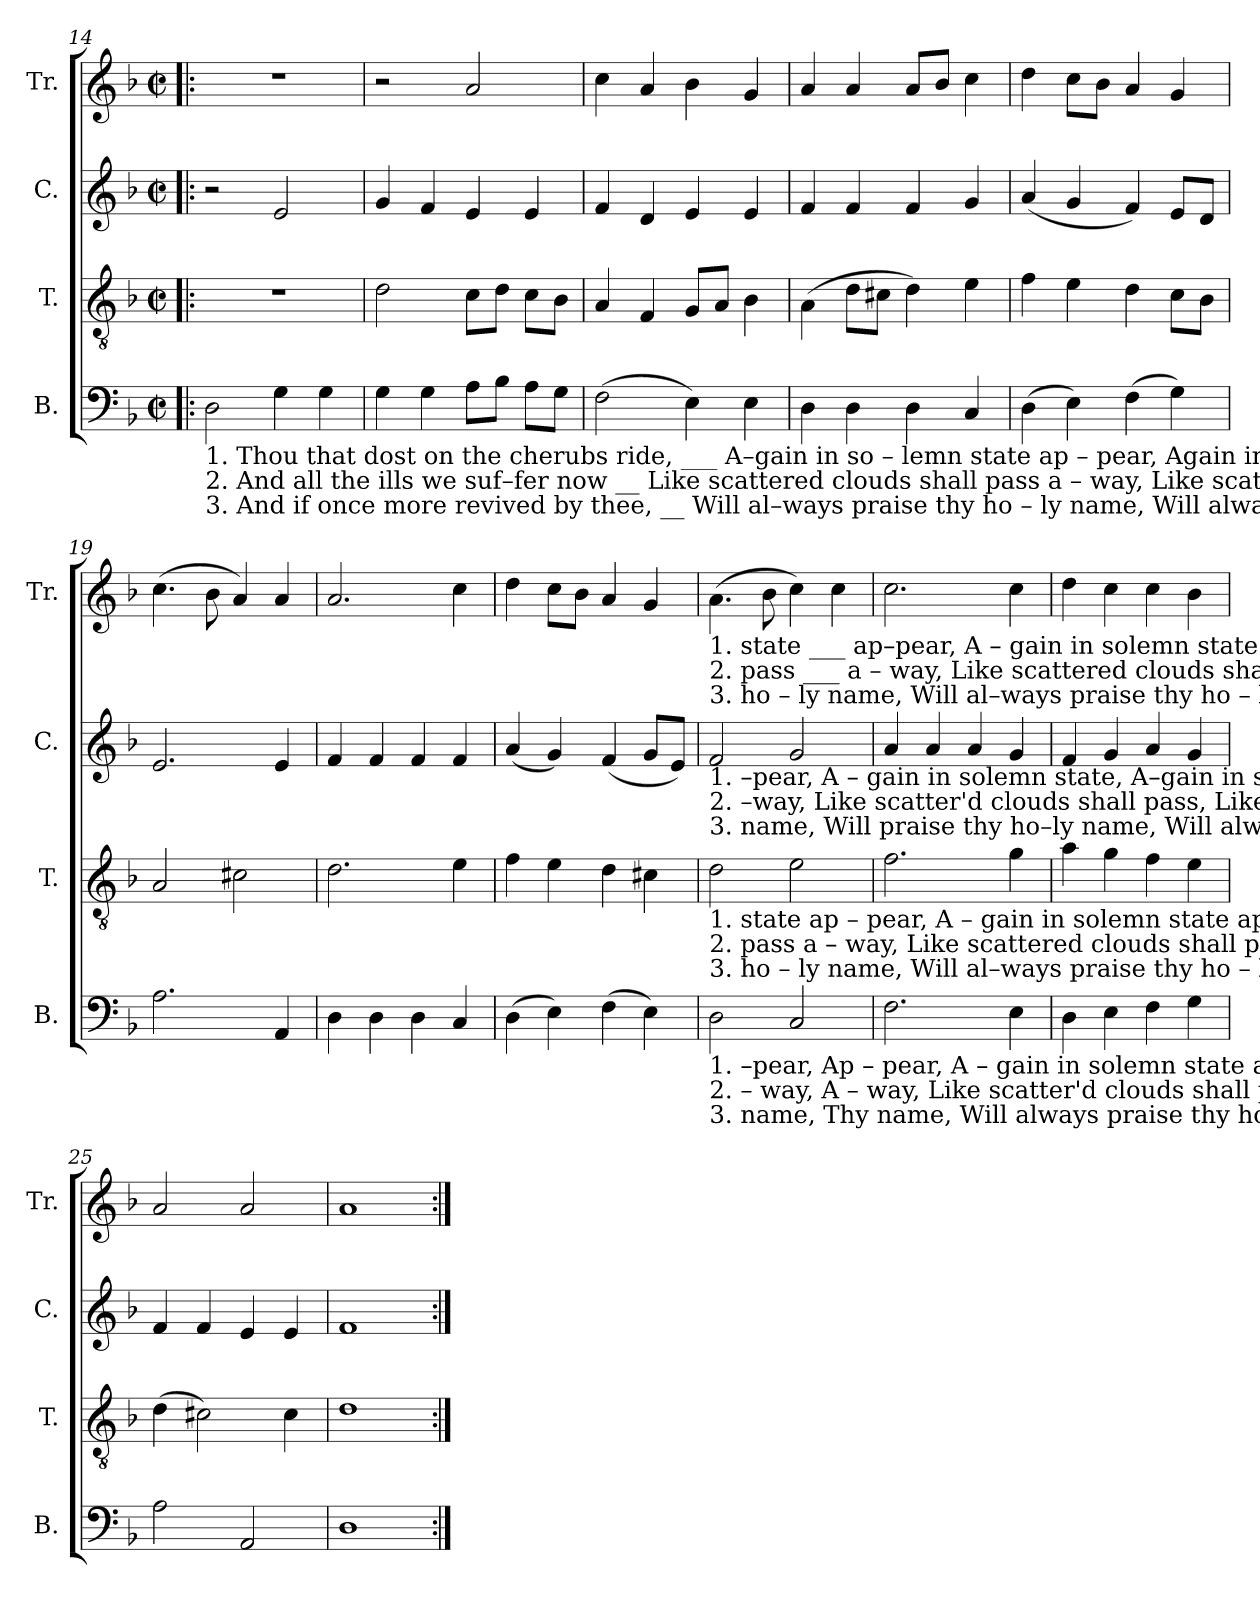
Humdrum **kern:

**kern	**kern	**kern	**kern
*part4	*part3	*part2	*part1
*staff4	*staff3	*staff2	*staff1
*I"B.	*I"T.	*I"C.	*I"Tr.
*I'B.	*I'T.	*I'C.	*I'Tr.
*clefF4	*clefGv2	*clefG2	*clefG2
*k[b-]	*k[b-]	*k[b-]	*k[b-]
*M2/2	*M2/2	*M2/2	*M2/2
*met(c|)	*met(c|)	*met(c|)	*met(c|)
=14!|:	=14!|:	=14!|:	=14!|:
!LO:TX:b:t=1. Thou that dost on the cherubs ride, ___ A–gain  in  so – lemn  state     ap   –  pear,        Again in solemn  state     ap    –	!	!	!
!LO:TX:b:t=2. And   all  the  ills  we  suf–fer  now  __ Like scattered clouds shall pass  a    –  way,     Like scattered clouds shall pass a –	!	!	!
!LO:TX:b:t=3. And  if  once more revived  by  thee, __ Will al–ways  praise thy     ho –  ly     name,        Will always praise thy  ho   – ly	!	!	!
2D\	1r	2r	1r
4G\	.	2e/	.
4G\	.	.	.
=15	=15	=15	=15
4G\	2d\	4g/	2r
4G\	.	4f/	.
8A\L	8c\L	4e/	2a/
8B-\J	8d\J	.	.
8A\L	8c\L	4e/	.
8G\J	8B-\J	.	.
=16	=16	=16	=16
(2F\	4A/	4f/	4cc\
.	4F/	4d/	4a/
4E\)	8G/L	4e/	4b-\
.	8A/J	.	.
4E\	4B-\	4e/	4g/
=17	=17	=17	=17
4D\	(4A\	4f/	4a/
4D\	8d\L	4f/	4a/
.	8c#X\J	.	.
4D\	4d\)	4f/	8a/L
.	.	.	8b-/J
4C/	4e\	4g/	4cc\
=18	=18	=18	=18
(4D\	4f\	(4a/	4dd\
4E\)	4e\	4g/	8cc\L
.	.	.	8b-\J
(4F\	4d\	4f/)	4a/
4G\)	8c\L	8e/L	4g/
.	8B-\J	8d/J	.
=19	=19	=19	=19
2.A\	2A/	2.e/	(4.cc\
.	.	.	8b-\
.	2c#X\	.	4a/)
4AA/	.	4e/	4a/
=20	=20	=20	=20
4D\	2.d\	4f/	2.a/
4D\	.	4f/	.
4D\	.	4f/	.
4C/	4e\	4f/	4cc\
=21	=21	=21	=21
(4D\	4f\	(4a/	4dd\
4E\)	4e\	4g/)	8cc\L
.	.	.	8b-\J
(4F\	4d\	(4f/	4a/
4E\)	4c#X\	8g/L	4g/
.	.	8e/J)	.
!!LO:LB:g=z
=22	=22	=22	=22
!	!	!	!LO:TX:b:t=1. state ___ ap–pear,               A – gain   in  solemn   state      ap    –    pear.
!	!	!	!LO:TX:b:t=2. pass ___  a – way,                Like scattered clouds shall pass  a     –    way.
!	!	!	!LO:TX:b:t=3. ho     –    ly  name,                Will   al–ways  praise  thy   ho – ly        name.
!	!	!LO:TX:b:t=1. –pear,     A    –    gain in solemn state, A–gain  in  solemn  state  ap – pear.	!
!	!	!LO:TX:b:t=2. –way,  Like scatter'd clouds shall pass, Like scatter'd clouds shall pass away.	!
!	!	!LO:TX:b:t=3. name,     Will    praise thy ho–ly name, Will  always  praise  thy  ho–ly name.	!
!	!LO:TX:b:t=1. state     ap   –   pear,            A – gain   in  solemn   state      ap    –    pear.	!	!
!	!LO:TX:b:t=2. pass        a    –   way,            Like scattered clouds shall pass  a     –    way.	!	!
!	!LO:TX:b:t=3. ho    –    ly        name,           Will   al–ways  praise  thy   ho – ly        name.	!	!
!LO:TX:b:t=1. –pear,   Ap   –   pear,           A – gain  in  solemn  state       ap    –    pear.	!	!	!
!LO:TX:b:t=2. – way,   A     –    way,          Like scatter'd clouds shall pass  a     –    way.	!	!	!
!LO:TX:b:t=3. name,   Thy       name,          Will  always  praise  thy   ho   – ly        name.	!	!	!
2D\	2d\	2f/	(4.a\
.	.	.	8b-\
2C/	2e\	2g/	4cc\)
.	.	.	4cc\
=23	=23	=23	=23
2.F\	2.f\	4a/	2.cc\
.	.	4a/	.
.	.	4a/	.
4E\	4g\	4g/	4cc\
=24	=24	=24	=24
4D\	4a\	4f/	4dd\
4E\	4g\	4g/	4cc\
4F\	4f\	4a/	4cc\
4G\	4e\	4g/	4b-\
=25	=25	=25	=25
2A\	(4d\	4f/	2a/
.	2c#X\)	4f/	.
2AA/	.	4e/	2a/
.	4c#\	4e/	.
=26	=26	=26	=26
1D	1d	1f	1a
=:|!	=:|!	=:|!	=:|!
*-	*-	*-	*-
